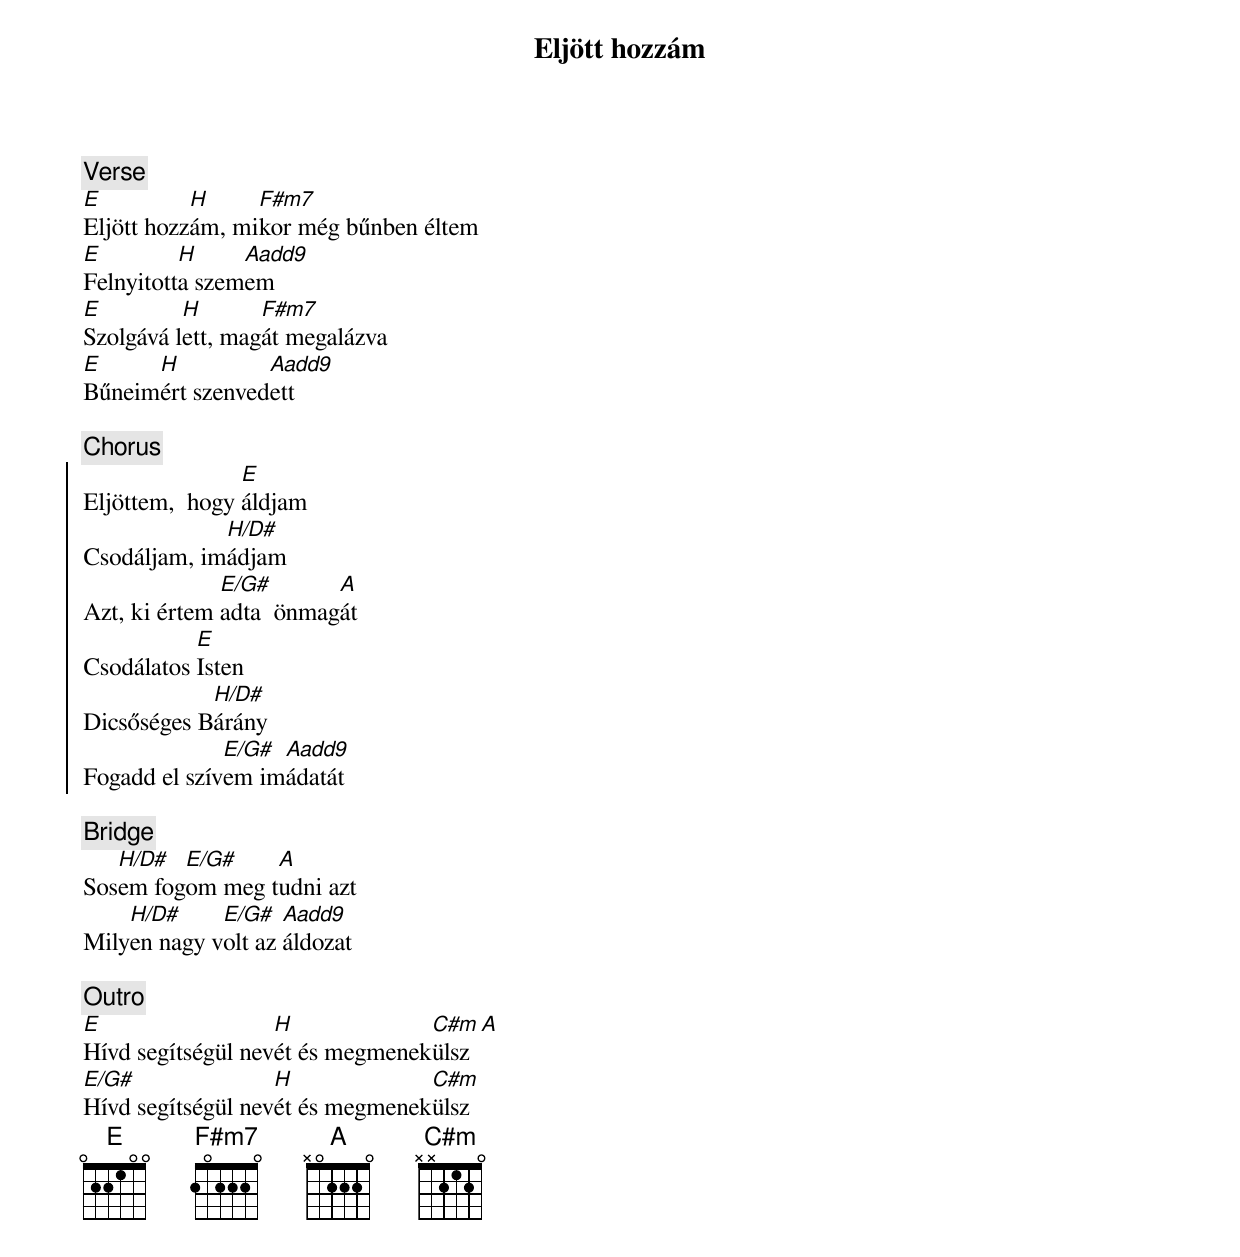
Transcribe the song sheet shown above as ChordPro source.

{title: Eljött hozzám}
{subtitle: }

{c:Verse}
[E]Eljött hozz[H]ám, mi[F#m7]kor még bűnben éltem
[E]Felnyitott[H]a szem[Aadd9]em
[E]Szolgává l[H]ett, mag[F#m7]át megalázva
[E]Bűneim[H]ért szenved[Aadd9]ett

{c:Chorus}
{soc}
Eljöttem,  hogy [E]áldjam
Csodáljam, im[H/D#]ádjam
Azt, ki értem [E/G#]adta  önmag[A]át
Csodálatos [E]Isten
Dicsőséges B[H/D#]árány
Fogadd el szív[E/G#]em im[Aadd9]ádatát
{eoc}

{c:Bridge}
Sos[H/D#]em fog[E/G#]om meg t[A]udni azt
Mily[H/D#]en nagy v[E/G#]olt az [Aadd9]áldozat

{c:Outro}
[E]Hívd segítségül nev[H]ét és megmenek[C#m]ülsz [A]
[E/G#]Hívd segítségül nev[H]ét és megmenek[C#m]ülsz
